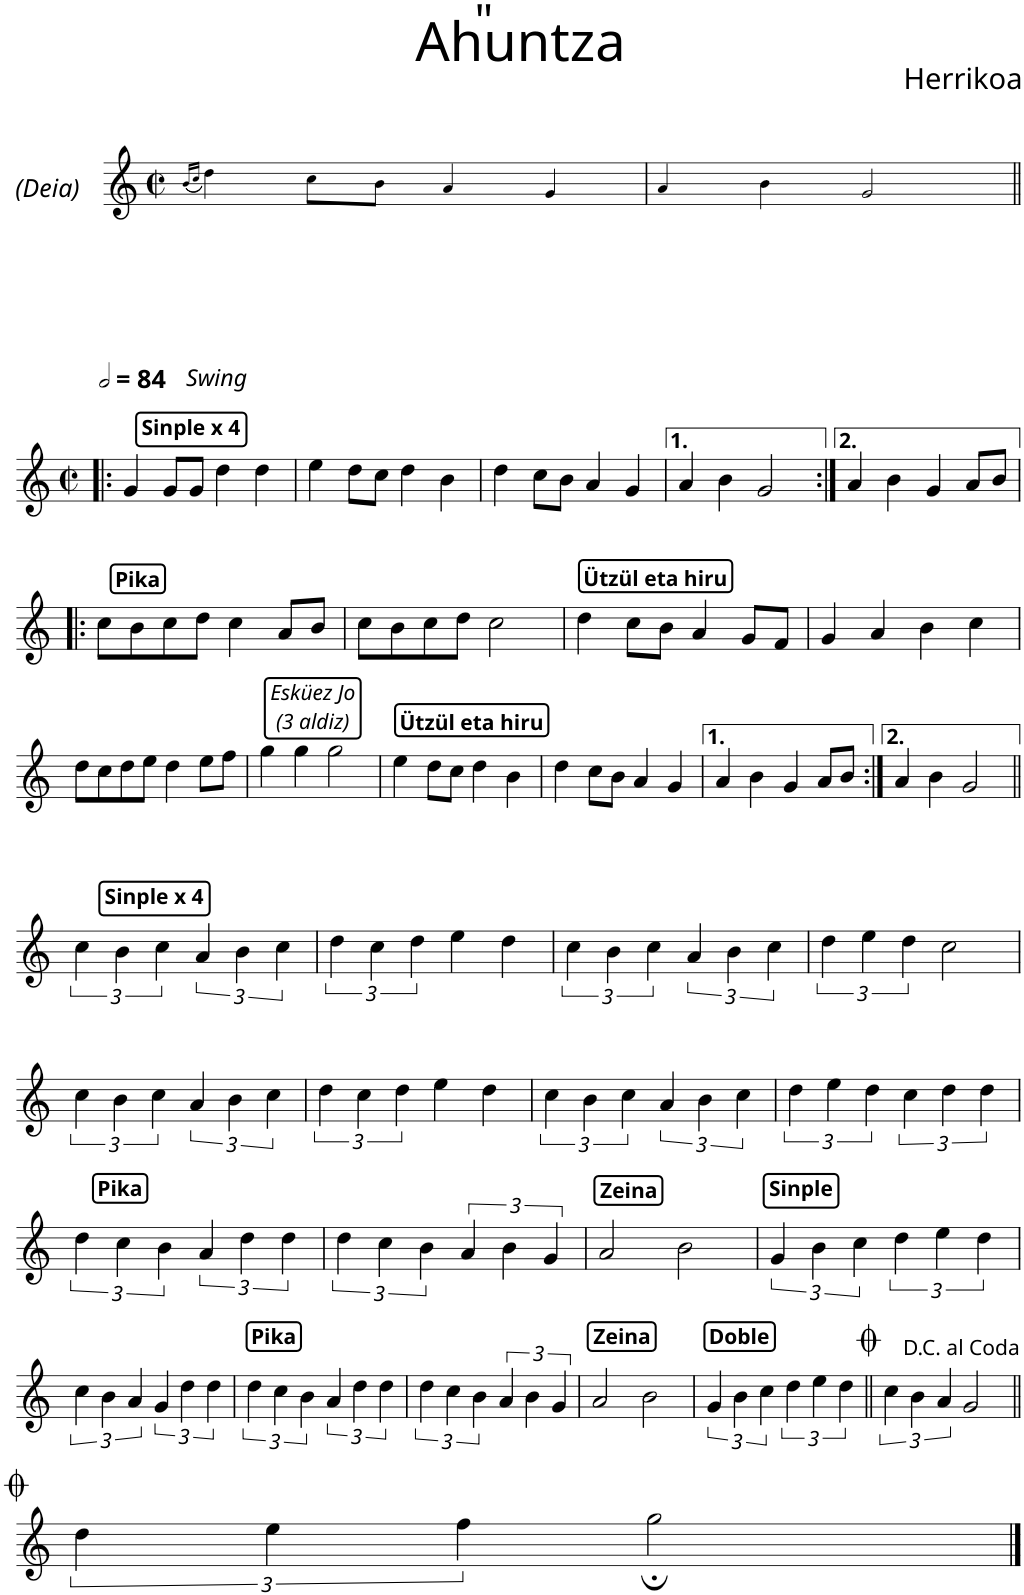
**kern
*part1
*staff1
*I"Violon
*I'Vln.
*clefG2
*k[]
*M2/2
*met(c|)
=1
(16qb/LL
16qcc/JJ
4dd!\)
8cc!\L
8b!\J
4a!/
4g!/
=2
4a!/
4b!\
2g!/
!!LO:LB:g=z
=3!|:
!!LO:REH:place=s1:a:B:cj:t=Sinple x 4
*M2/2
*met(c|)
*MM168
!LO:TX:a:i:t=Swing
4g/
8g/L
8g/J
4dd\
4dd\
=4
4ee\
8dd\L
8cc\J
4dd\
4b\
=5
4dd\
8cc\L
8b\J
4a/
4g/
=6
4a/
4b\
2g/
=7:|!
4a/
4b\
4g/
8a/L
8b/J
!!LO:LB:g=z
!!LO:REH:place=s1:a:B:cj:t=Pika
=8!|:
8cc\L
8b\
8cc\
8dd\J
4cc\
8a/L
8b/J
=9
8cc\L
8b\
8cc\
8dd\J
2cc\
!!LO:REH:place=s1:a:B:cj:t=Ützül eta hiru
=10
4dd\
8cc\L
8b\J
4a/
8g/L
8f/J
=11
4g/
4a/
4b\
4cc\
!!LO:LB:g=z
=12
8dd\L
8cc\
8dd\
8ee\J
4dd\
8ee\L
8ff\J
!!LO:REH:place=s1:a:t=(3 aldiz)
!!LO:REH:place=s1:a:i:cj:t=Esküez Jo
=13
4gg\
4gg\
2gg\
!!LO:REH:place=s1:a:B:cj:t=Ützül eta hiru
=14
4ee\
8dd\L
8cc\J
4dd\
4b\
=15
4dd\
8cc\L
8b\J
4a/
4g/
=16
4a/
4b\
4g/
8a/L
8b/J
=17:|!
4a/
4b\
2g/
!!LO:LB:g=z
!!LO:REH:place=s1:a:B:cj:t=Sinple x 4
=18||
6cc\
6b\
6cc\
6a/
6b\
6cc\
=19
6dd\
6cc\
6dd\
4ee\
4dd\
=20
6cc\
6b\
6cc\
6a/
6b\
6cc\
=21
6dd\
6ee\
6dd\
2cc\
!!LO:LB:g=z
=22
6cc\
6b\
6cc\
6a/
6b\
6cc\
=23
6dd\
6cc\
6dd\
4ee\
4dd\
=24
6cc\
6b\
6cc\
6a/
6b\
6cc\
=25
6dd\
6ee\
6dd\
6cc\
6dd\
6dd\
!!LO:LB:g=z
!!LO:REH:place=s1:a:B:cj:t=Pika
=26
6dd\
6cc\
6b\
6a/
6dd\
6dd\
=27
6dd\
6cc\
6b\
6a/
6b\
6g/
!!LO:REH:place=s1:a:B:cj:t=Zeina
=28
2a/
2b\
!!LO:REH:place=s1:a:B:cj:t=Sinple
=29
6g/
6b\
6cc\
6dd\
6ee\
6dd\
!!LO:LB:g=z
=30
6cc\
6b\
6a/
6g/
6dd\
6dd\
!!LO:REH:place=s1:a:B:cj:t=Pika
=31
6dd\
6cc\
6b\
6a/
6dd\
6dd\
=32
6dd\
6cc\
6b\
6a/
6b\
6g/
!!LO:REH:place=s1:a:B:cj:t=Zeina
=33
2a/
2b\
!!LO:REH:place=s1:a:B:cj:t=Doble
=34
6g/
6b\
6cc\
6dd\
6ee\
6dd\
=35||
6cc\
6b\
6a/
2g/
!LO:TX:a:t=<font size="10"/><font face="BaltTiffany"/>D.C. al Coda
!!LO:LB:g=z
=36||
6dd\
6ee\
6ff\
2gg;\
==
*-
